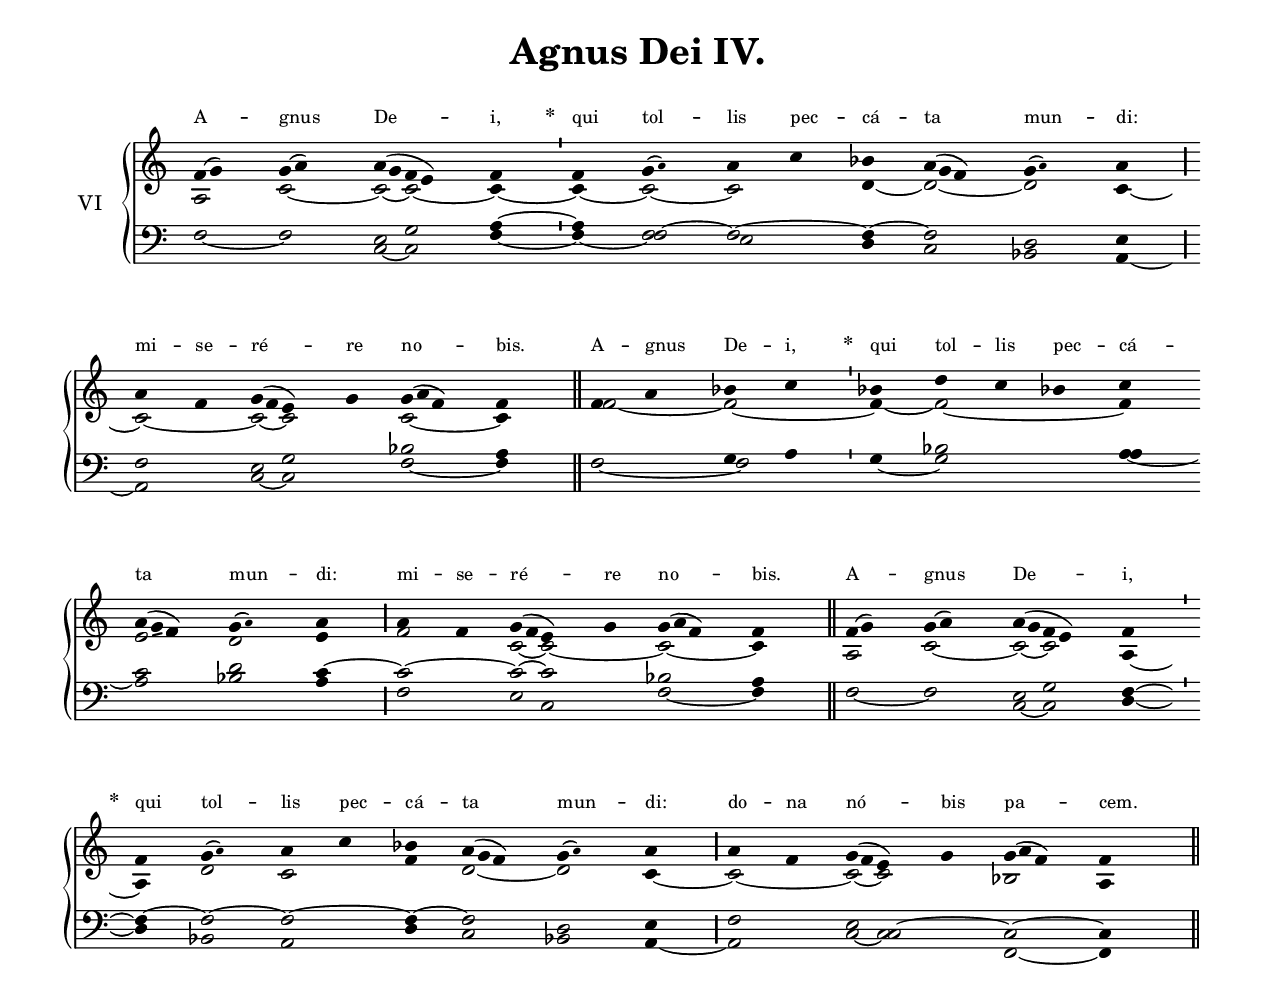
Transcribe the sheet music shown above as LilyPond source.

\version "2.18"
\include "gregorian.ly"
\include "noh2.ily"

%Page reference: page v.28
%(volume.page)

global = {
 \key f \lydian
 \cadenzaOn 
 \override Glissando #'thickness = #2.0
}

\header {
  title = \markup \center-column {"Agnus Dei IV." \vspace #1 }
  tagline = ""
  composer = ""
}

\paper {
 #(include-special-characters)
  oddHeaderMarkup = \markup \fill-line {
    \line {}
    \center-column {
      \on-the-fly #first-page     " "
      \on-the-fly #not-first-page ""
    }
    \line { \on-the-fly #print-page-number-check-first \fromproperty #'page:page-number-string }
  }
  evenHeaderMarkup = \markup \fill-line {
    \line { \on-the-fly #print-page-number-check-first \fromproperty #'page:page-number-string }
    \center-column { "" }
    \line {}
  }
}

chantText = \lyricmode {
A -- gnus De -- i, 
\set stanza = " * " qui tol -- lis pec -- cá -- ta mun -- di: 
mi -- se -- ré -- re no -- bis. 
A -- gnus De -- i, 
\set stanza = " * " qui tol -- lis pec -- cá -- ta mun -- di: 
mi -- se -- ré -- re no -- bis. 
A -- gnus De -- i, 
\set stanza = " * " qui tol -- lis pec -- cá -- ta mun -- di: 
do -- na nó -- bis pa -- cem. }

chantMusic = {
\tieDown   f'4 (g'4) g'4 (a'4) a'4 (g'4 f'4 e'4) f'4 \divisioMinima
 f'4 g'4 (\once \tweak #'font-size #-4 a'4) a'4 c''4  bes'4 a'4 (g'4 f'4) g'4 (\once \tweak #'font-size #-4 a'4) a'4 \divisioMaior
 \forceBreak
 a'4 f'4 g'4 (f'4 e'4) g'4 g'4 (a'4 f'4) f'4 \finalis
 f'4 a'4  bes'4 c''4 \divisioMinima
  bes'4 d''4 c''4  bes'4 c''4 \forceBreak
 a'4 (g'4 f'4) g'4 (\once \tweak #'font-size #-4 a'4) a'4 \divisioMaior
 a'4 f'4 g'4 (f'4 e'4) g'4 g'4 (a'4 f'4) f'4 \finalis
 f'4 (g'4) g'4 (a'4) a'4 (g'4 f'4 e'4) f'4 \divisioMinima
 \forceBreak
 f'4 g'4 (\once \tweak #'font-size #-4 a'4) a'4 c''4  bes'4 a'4 (g'4 f'4) g'4 (\once \tweak #'font-size #-4 a'4) a'4 \divisioMaior
 a'4 f'4 g'4 (f'4 e'4) g'4 g'4 (a'4 f'4) f'4 \finalis

}

altoMusic = {
a2 c'2 ~ c'2 ~ c'2 ~ c'4 ~ \divisioMinima
c'4 ~ c'2 ~ c'2 d'4 ~ d'2*3/2 ~ d'2 c'4 ~ \divisioMaior
c'2 ~ c'2 ~ c'2 c'2*3/2 ~ c'4 \finalis
f'2 ~ f'2 ~ f'4 ~ f'2*3/2 ~ f'4 e'2 -\tweak Glissando.Y-offset #-0.8 \glissando f'4 d'2 e'4 \divisioMaior
f'2 c'2 ~ c'2 ~ c'2*3/2 ~ c'4 \finalis
a2 c'2 ~ c'2 ~ c'2 a4 ~ \divisioMinima
a4 d'2 c'2 f'4 d'2*3/2 ~ d'2 c'4 ~ \divisioMaior
c'2 ~ c'2 ~ c'2 bes2*3/2 a4 \finalis
}

tenorMusic = {
r2*4/2 e2 g2 a4 ~ \divisioMinima
a4 \shiftRight f2 ~ f2 ~ f4 ~ f2*3/2 d2 e4 \divisioMaior
f2 e2 g2 bes2*3/2 a4 \finalis
r2 g4 a4 r4 bes2*3/2 \shiftRight a4 c'2*3/2 d'2 c'4 ~ \divisioMaior
c'2 ~ c'2 ~ c'2 bes2*3/2 a4 \finalis
r2*4/2 e2 g2 f4 ~ \divisioMinima
f4 ~ f2 ~ f2 ~ f4 ~ f2*3/2 d2 e4 \divisioMaior
f2 e2 \shiftRight c2 ~ c2*3/2 ~ c4 \finalis
}

bassMusic = {
f2 ~ f2 c2 ~ c2 f4 ~ \divisioMinima
f4 ~ f2 e2 d4 c2*3/2 bes,2 a,4 ~ \divisioMaior
a,2 c2 ~ c2 f2*3/2 ~ f4 \finalis
f2 ~ f2 \divisioMinima g4 ~ g2*3/2 a4 ~ a2*3/2 bes2 a4 \divisioMaior
f2 e2 c2 f2*3/2 ~ f4 \finalis
f2 ~ f2 c2 ~ c2 d4 ~ \divisioMinima
d4 bes,2 a,2 d4 c2*3/2 bes,2 a,4 ~ \divisioMaior
a,2 c2 ~ c2 f,2*3/2 ~ f,4 \finalis
}

voiceLines = {
\voiceLineStyle


}

\score{
  <<
    \new Lyrics
    \new GrandStaff <<
      \set GrandStaff.autoBeaming = ##f
      \set GrandStaff.instrumentName = \markup \center-column {
        "VI"
      }
      \new Staff = up <<
        \new Voice = "chant" {
          \voiceOne \global \chantMusic
        }
        \new Voice {
          \voiceTwo \global \altoMusic
        }
      >>

      \new Staff = down <<
        \clef bass
        \new Voice {
          \voiceOne \global \tenorMusic
        }
        \new Voice {
          \voiceTwo \global \bassMusic
        }
	\new Voice {
        \voiceThree \global \voiceLines
        }
      >>
    >>
    \context Lyrics {
      \lyricsto chant {
      \chantText
    }
    }
  >>
  \layout{
  }
  
}
